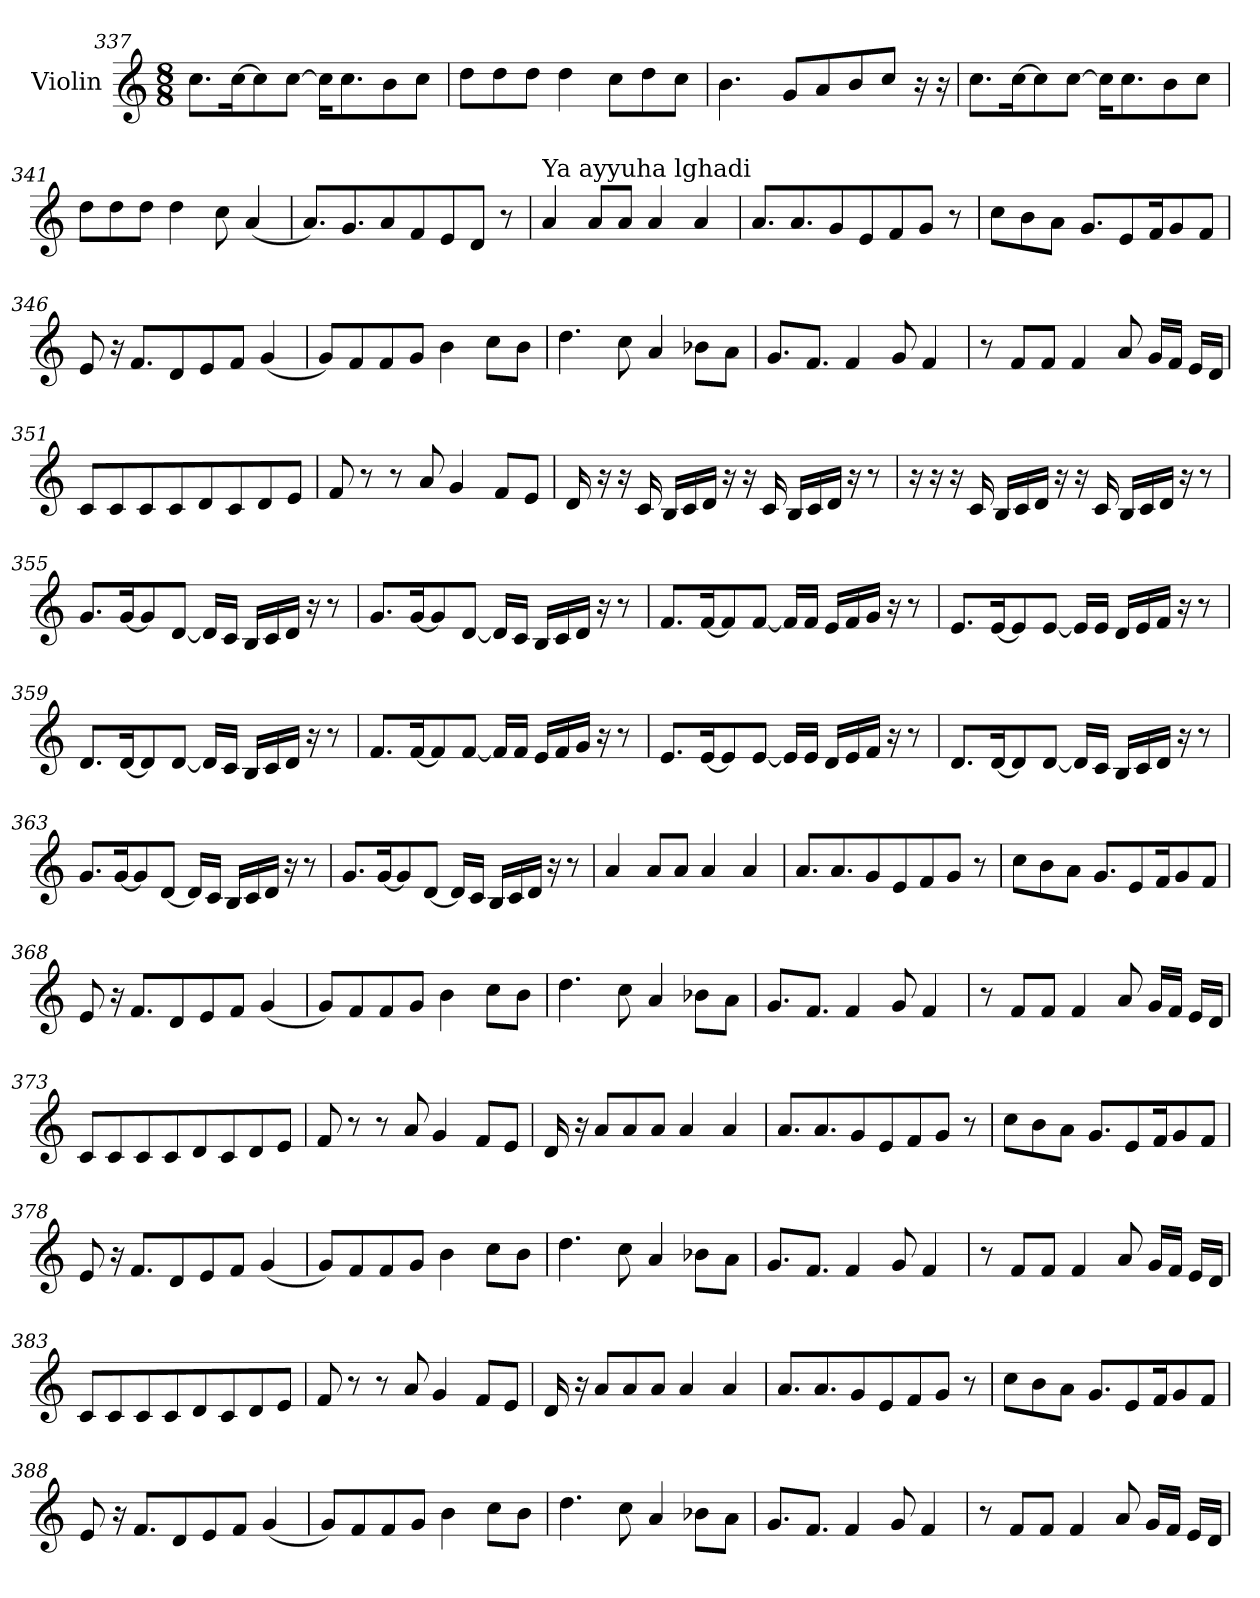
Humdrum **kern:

**kern
*part1
*staff1
*I"Violin
*clefG2
*k[]
*M8/8
=337
8.cc\L
[16cc\K
8cc\]
[8cc\J
16cc\KL]
8.cc\
8b\
8cc\J
=338
8dd\L
8dd\
8dd\J
4dd\
8cc\L
8dd\
8cc\J
=339
4.b\
8g/L
8a/
8b/
8cc/J
16r
16r
!!LO:LB:g=z
=340
8.cc\L
[16cc\K
8cc\]
[8cc\J
16cc\KL]
8.cc\
8b\
8cc\J
=341
8dd\L
8dd\
8dd\J
4dd\
8cc\
(<4a/
=342
8.a/L)
8.g/
8a/
8f/
8e/
8d/J
8r
=343
*MM100
!LO:TX:a:t=Ya ayyuha lghadi
4a/
8a/L
8a/J
4a/
4a/
!!LO:LB:g=z
=344
8.a/L
8.a/
8g/
8e/
8f/
8g/J
8r
=345
8cc\L
8b\
8a\J
8.g/L
8e/
16f/K
8g/
8f/J
=346
8e/
16r
8.f/L
8d/
8e/
8f/J
(<4g/
=347
8g/L)
8f/
8f/
8g/J
4b\
8cc\L
8b\J
!!LO:LB:g=z
=348
4.dd\
8cc\
4a/
8b-X\L
8a\J
=349
8.g/L
8.f/J
4f/
8g/
4f/
=350
8r
8f/L
8f/J
4f/
8a/
16g/LL
16f/JJ
16e/LL
16d/JJ
=351
8c/L
8c/
8c/
8c/
8d/
8c/
8d/
8e/J
!!LO:LB:g=z
=352
8f/
8r
8r
8a/
4g/
8f/L
8e/J
=353
16d/
16r
16r
16c/
16B/LL
16c/
16d/JJ
16r
16r
16c/
16B/LL
16c/
16d/JJ
16r
8r
=354
16r
16r
16r
16c/
16B/LL
16c/
16d/JJ
16r
16r
16c/
16B/LL
16c/
16d/JJ
16r
8r
!!LO:LB:g=z
=355
8.g/L
[16g/K
8g/]
[8d/J
16d/LL]
16c/JJ
16B/LL
16c/
16d/JJ
16r
8r
=356
8.g/L
[16g/K
8g/]
[8d/J
16d/LL]
16c/JJ
16B/LL
16c/
16d/JJ
16r
8r
=357
8.f/L
[16f/K
8f/]
[8f/J
16f/LL]
16f/JJ
16e/LL
16f/
16g/JJ
16r
8r
!!LO:LB:g=z
=358
8.e/L
[16e/K
8e/]
[8e/J
16e/LL]
16e/JJ
16d/LL
16e/
16f/JJ
16r
8r
=359
8.d/L
[16d/K
8d/]
[8d/J
16d/LL]
16c/JJ
16B/LL
16c/
16d/JJ
16r
8r
=360
8.f/L
[16f/K
8f/]
[8f/J
16f/LL]
16f/JJ
16e/LL
16f/
16g/JJ
16r
8r
!!LO:LB:g=z
=361
8.e/L
[16e/K
8e/]
[8e/J
16e/LL]
16e/JJ
16d/LL
16e/
16f/JJ
16r
8r
=362
8.d/L
[16d/K
8d/]
[8d/J
16d/LL]
16c/JJ
16B/LL
16c/
16d/JJ
16r
8r
=363
8.g/L
[16g/K
8g/]
[8d/J
16d/LL]
16c/JJ
16B/LL
16c/
16d/JJ
16r
8r
!!LO:PB:g=z
=364
8.g/L
[16g/K
8g/]
[8d/J
16d/LL]
16c/JJ
16B/LL
16c/
16d/JJ
16r
8r
=365
4a/
8a/L
8a/J
4a/
4a/
=366
8.a/L
8.a/
8g/
8e/
8f/
8g/J
8r
=367
8cc\L
8b\
8a\J
8.g/L
8e/
16f/K
8g/
8f/J
!!LO:LB:g=z
=368
8e/
16r
8.f/L
8d/
8e/
8f/J
(<4g/
=369
8g/L)
8f/
8f/
8g/J
4b\
8cc\L
8b\J
=370
4.dd\
8cc\
4a/
8b-X\L
8a\J
=371
8.g/L
8.f/J
4f/
8g/
4f/
!!LO:LB:g=z
=372
8r
8f/L
8f/J
4f/
8a/
16g/LL
16f/JJ
16e/LL
16d/JJ
=373
8c/L
8c/
8c/
8c/
8d/
8c/
8d/
8e/J
=374
8f/
8r
8r
8a/
4g/
8f/L
8e/J
=375
16d/
16r
8a/L
8a/
8a/J
4a/
4a/
!!LO:LB:g=z
=376
8.a/L
8.a/
8g/
8e/
8f/
8g/J
8r
=377
8cc\L
8b\
8a\J
8.g/L
8e/
16f/K
8g/
8f/J
=378
8e/
16r
8.f/L
8d/
8e/
8f/J
(<4g/
=379
8g/L)
8f/
8f/
8g/J
4b\
8cc\L
8b\J
!!LO:LB:g=z
=380
4.dd\
8cc\
4a/
8b-X\L
8a\J
=381
8.g/L
8.f/J
4f/
8g/
4f/
=382
8r
8f/L
8f/J
4f/
8a/
16g/LL
16f/JJ
16e/LL
16d/JJ
=383
8c/L
8c/
8c/
8c/
8d/
8c/
8d/
8e/J
!!LO:LB:g=z
=384
8f/
8r
8r
8a/
4g/
8f/L
8e/J
=385
16d/
16r
8a/L
8a/
8a/J
4a/
4a/
=386
8.a/L
8.a/
8g/
8e/
8f/
8g/J
8r
=387
8cc\L
8b\
8a\J
8.g/L
8e/
16f/K
8g/
8f/J
!!LO:LB:g=z
=388
8e/
16r
8.f/L
8d/
8e/
8f/J
(<4g/
=389
8g/L)
8f/
8f/
8g/J
4b\
8cc\L
8b\J
=390
4.dd\
8cc\
4a/
8b-X\L
8a\J
=391
8.g/L
8.f/J
4f/
8g/
4f/
!!LO:LB:g=z
=392
8r
8f/L
8f/J
4f/
8a/
16g/LL
16f/JJ
16e/LL
16d/JJ
=
*-
